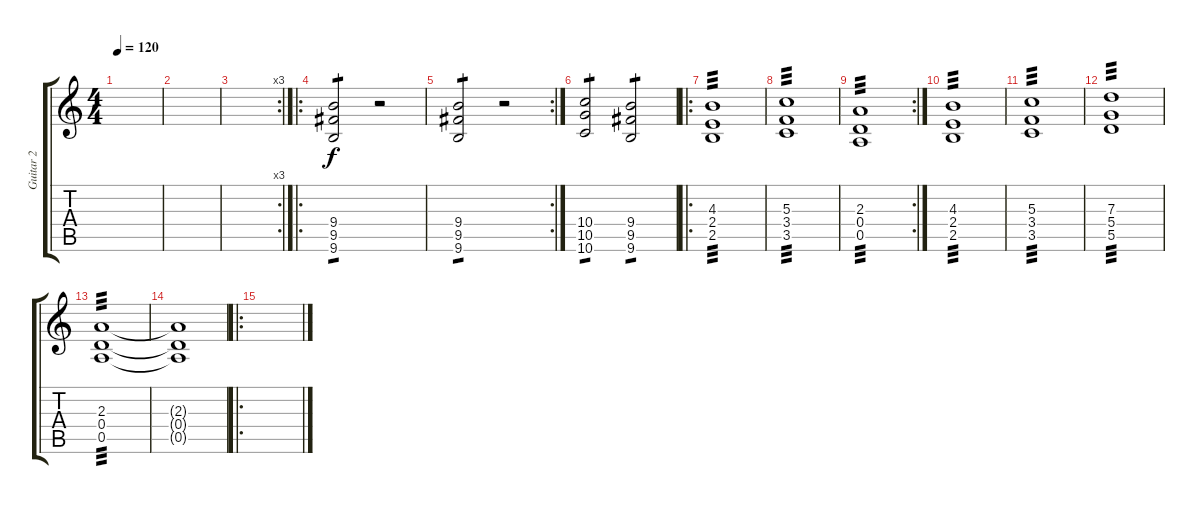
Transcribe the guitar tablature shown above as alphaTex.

\track ("Guitar 2" "Guitar 2") {instrument distortionguitar}
\staff {score tabs}
\tuning (E4 B3 G3 D3 A2 D2) {hide}
\ts (4 4)
\tempo 120
\clef g2
\ks c
|
|
\rc 3
|
\ro
(9.4 9.5 9.6).2{tp 1} r.2 |
\rc 2
(9.4 9.5 9.6).2{tp 1} r.2 |
(10.4 10.5 10.6).2{tp 1} (9.4 9.5 9.6).2{tp 1} |
\ro
(4.3 2.4 2.5).1{tp 3} |
(5.3 3.4 3.5).1{tp 3} |
\rc 2
(2.3 0.4 0.5).1{tp 3} |
(4.3 2.4 2.5).1{tp 3} |
(5.3 3.4 3.5).1{tp 3} |
(7.3 5.4 5.5).1{tp 3} |
(2.3 0.4 0.5).1{tp 3} |
(2.3{t} 0.4{t} 0.5{t}).1 |
\ro
